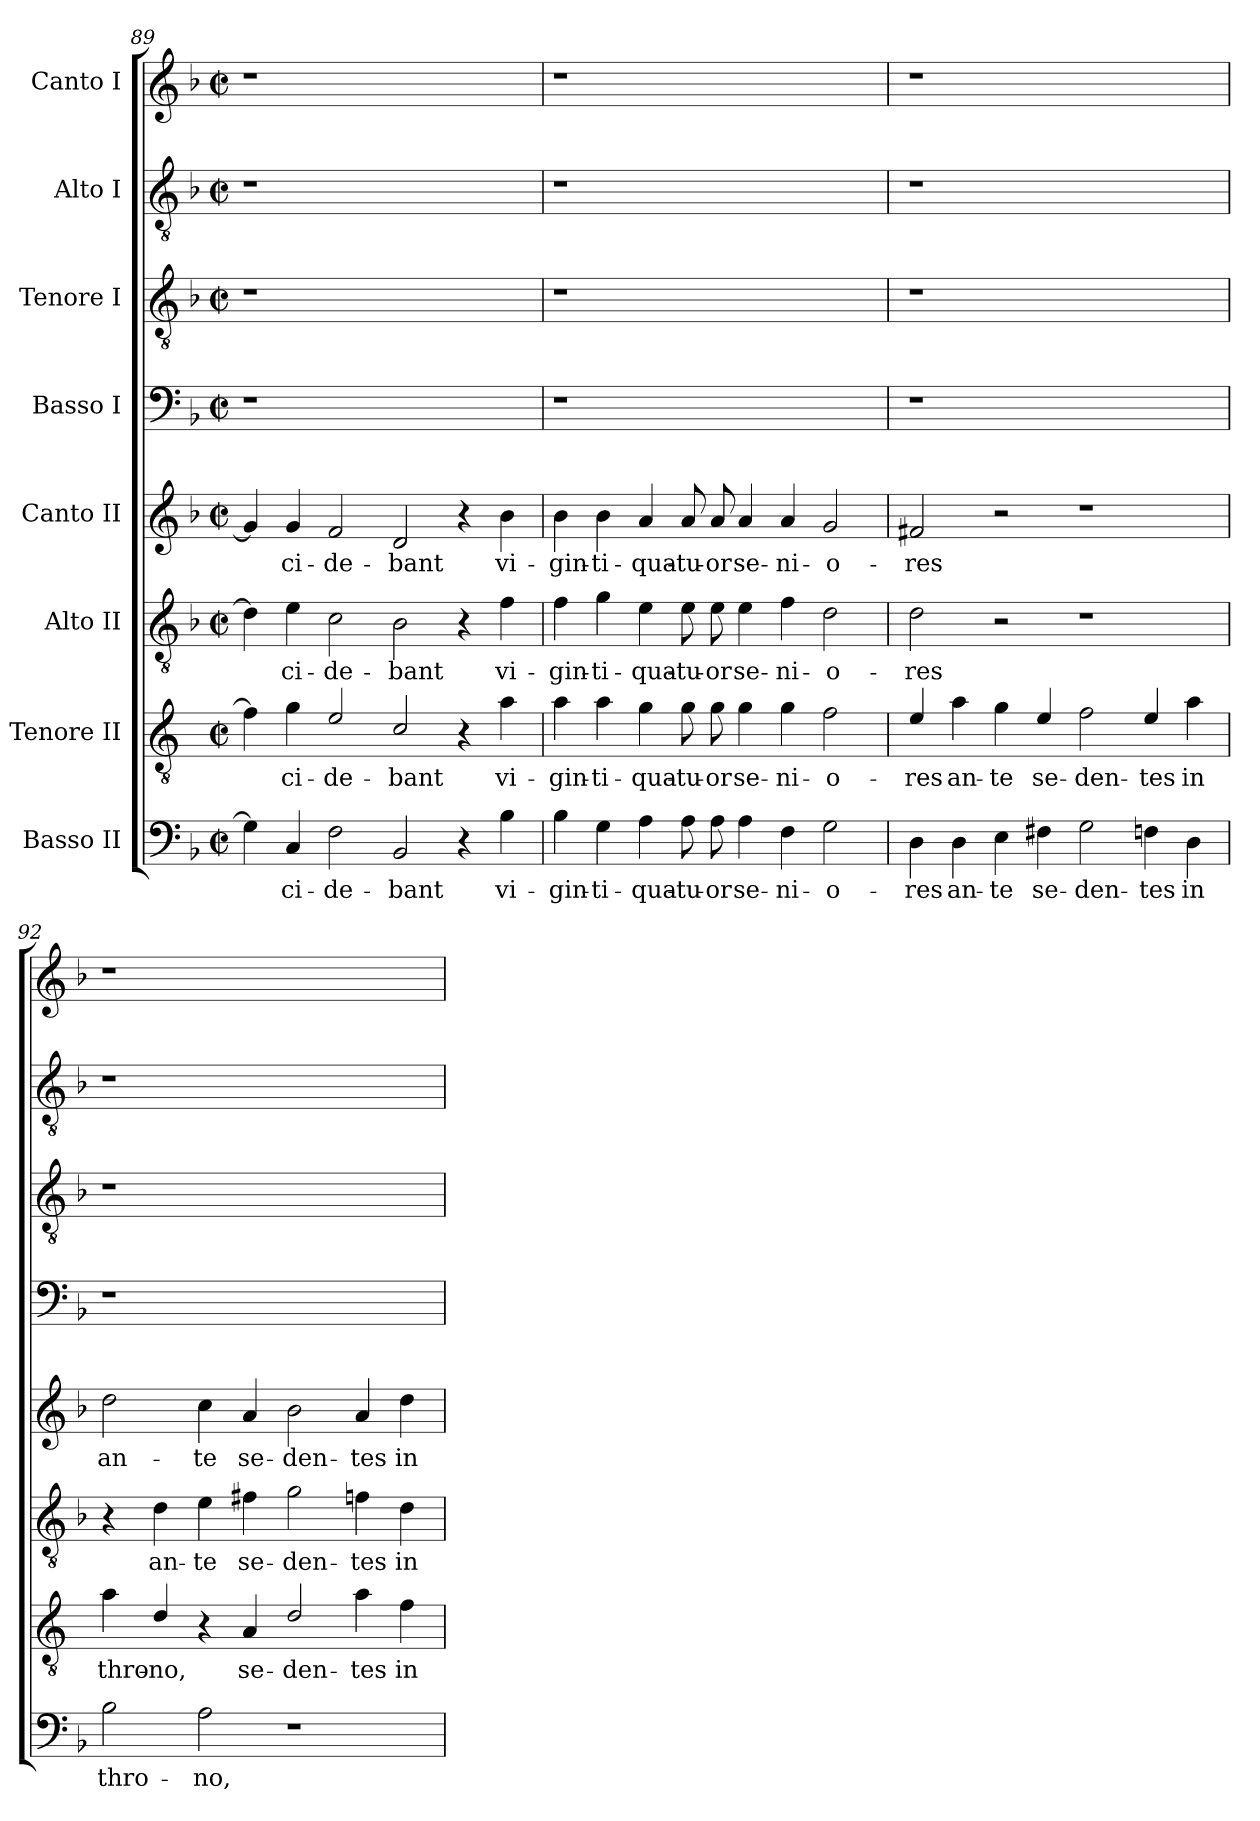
**kern	**text	**kern	**text	**kern	**text	**kern	**text	**kern	**kern	**kern	**kern
*part8	*part8	*part7	*part7	*part6	*part6	*part5	*part5	*part4	*part3	*part2	*part1
*staff8	*staff8	*staff7	*staff7	*staff6	*staff6	*staff5	*staff5	*staff4	*staff3	*staff2	*staff1
*I"Basso II	*	*I"Tenore II	*	*I"Alto II	*	*I"Canto II	*	*I"Basso I	*I"Tenore I	*I"Alto I	*I"Canto I
*clefF4	*	*clefGv2	*	*clefGv2	*	*clefG2	*	*clefF4	*clefGv2	*clefGv2	*clefG2
*	*	*ITrd4c7	*	*	*	*	*	*	*	*	*
*k[b-]	*	*k[b-]	*	*k[b-]	*	*k[b-]	*	*k[b-]	*k[b-]	*k[b-]	*k[b-]
*d:	*	*d:	*	*d:	*	*d:	*	*d:	*d:	*d:	*d:
*M2/2	*	*M2/2	*	*M2/2	*	*M2/2	*	*M2/2	*M2/2	*M2/2	*M2/2
*met(c|)	*	*met(c|)	*	*met(c|)	*	*met(c|)	*	*met(c|)	*met(c|)	*met(c|)	*met(c|)
=89	=89	=89	=89	=89	=89	=89	=89	=89	=89	=89	=89
4G\]	.	4B\]	.	4d\]	.	4g/]	.	1r	1r	1r	1r
!	!LO:LY:b	!	!LO:LY:b	!	!LO:LY:b	!	!LO:LY:b	!	!	!	!
4C/	-ci-	4c\	-ci-	4e\	-ci-	4g/	-ci-	.	.	.	.
!	!LO:LY:b	!	!LO:LY:b	!	!LO:LY:b	!	!LO:LY:b	!	!	!	!
2F\	-de-	2A/	-de-	2c\	-de-	2f/	-de-	.	.	.	.
!	!LO:LY:b	!	!LO:LY:b	!	!LO:LY:b	!	!LO:LY:b	!	!	!	!
2BB-/	-bant	2F/	-bant	2B-\	-bant	2d/	-bant	1ryy	1ryy	1ryy	1ryy
4r	.	4r	.	4r	.	4r	.	.	.	.	.
!	!LO:LY:b	!	!LO:LY:b	!	!LO:LY:b	!	!LO:LY:b	!	!	!	!
4B-\	vi-	4d\	vi-	4f\	vi-	4b-\	vi-	.	.	.	.
!!LO:LB:g=z
=90	=90	=90	=90	=90	=90	=90	=90	=90	=90	=90	=90
!	!LO:LY:b	!	!LO:LY:b	!	!LO:LY:b	!	!LO:LY:b	!	!	!	!
4B-\	-gin-	4d\	-gin-	4f\	-gin-	4b-\	-gin-	1r	1r	1r	1r
!	!LO:LY:b	!	!LO:LY:b	!	!LO:LY:b	!	!LO:LY:b	!	!	!	!
4G\	-ti-	4d\	-ti-	4g\	-ti-	4b-\	-ti-	.	.	.	.
!	!LO:LY:b	!	!LO:LY:b	!	!LO:LY:b	!	!LO:LY:b	!	!	!	!
4A\	-qua-	4c\	-qua-	4e\	-qua-	4a/	-qua-	.	.	.	.
!	!LO:LY:b	!	!LO:LY:b	!	!LO:LY:b	!	!LO:LY:b	!	!	!	!
8A\	-tu-	8c\	-tu-	8e\	-tu-	8a/	-tu-	.	.	.	.
!	!LO:LY:b	!	!LO:LY:b	!	!LO:LY:b	!	!LO:LY:b	!	!	!	!
8A\	-or	8c\	-or	8e\	-or	8a/	-or	.	.	.	.
!	!LO:LY:b	!	!LO:LY:b	!	!LO:LY:b	!	!LO:LY:b	!	!	!	!
4A\	se-	4c\	se-	4e\	se-	4a/	se-	1ryy	1ryy	1ryy	1ryy
!	!LO:LY:b	!	!LO:LY:b	!	!LO:LY:b	!	!LO:LY:b	!	!	!	!
4F\	-ni-	4c\	-ni-	4f\	-ni-	4a/	-ni-	.	.	.	.
!	!LO:LY:b	!	!LO:LY:b	!	!LO:LY:b	!	!LO:LY:b	!	!	!	!
2G\	-o-	2B-\	-o-	2d\	-o-	2g/	-o-	.	.	.	.
=91	=91	=91	=91	=91	=91	=91	=91	=91	=91	=91	=91
!	!LO:LY:b	!	!LO:LY:b	!	!LO:LY:b	!	!LO:LY:b	!	!	!	!
4D\	-res	4A/	-res	2d\	-res	2f#X/	-res	1r	1r	1r	1r
!	!LO:LY:b	!	!LO:LY:b	!	!	!	!	!	!	!	!
4D\	an-	4d\	an-	.	.	.	.	.	.	.	.
!	!LO:LY:b	!	!LO:LY:b	!	!	!	!	!	!	!	!
4E\	-te	4c\	-te	2r	.	2r	.	.	.	.	.
!	!LO:LY:b	!	!LO:LY:b	!	!	!	!	!	!	!	!
4F#X\	se-	4A/	se-	.	.	.	.	.	.	.	.
!	!LO:LY:b	!	!LO:LY:b	!	!	!	!	!	!	!	!
2G\	-den-	2B-\	-den-	1r	.	1r	.	1ryy	1ryy	1ryy	1ryy
!	!LO:LY:b	!	!LO:LY:b	!	!	!	!	!	!	!	!
4Fn\	-tes	4A/	-tes	.	.	.	.	.	.	.	.
!	!LO:LY:b	!	!LO:LY:b	!	!	!	!	!	!	!	!
4D\	in	4d\	in	.	.	.	.	.	.	.	.
=92	=92	=92	=92	=92	=92	=92	=92	=92	=92	=92	=92
!	!LO:LY:b	!	!LO:LY:b	!	!	!	!LO:LY:b	!	!	!	!
2B-\	thro-	4d\	thro-	4r	.	2dd\	an-	1r	1r	1r	1r
!	!	!	!LO:LY:b	!	!LO:LY:b	!	!	!	!	!	!
.	.	4G/	-no,	4d\	an-	.	.	.	.	.	.
!	!LO:LY:b	!	!	!	!LO:LY:b	!	!LO:LY:b	!	!	!	!
2A\	-no,	4r	.	4e\	-te	4cc\	-te	.	.	.	.
!	!	!	!LO:LY:b	!	!LO:LY:b	!	!LO:LY:b	!	!	!	!
.	.	4D/	se-	4f#X\	se-	4a/	se-	.	.	.	.
!	!	!	!LO:LY:b	!	!LO:LY:b	!	!LO:LY:b	!	!	!	!
1r	.	2G/	-den-	2g\	-den-	2b-\	-den-	1ryy	1ryy	1ryy	1ryy
!	!	!	!LO:LY:b	!	!LO:LY:b	!	!LO:LY:b	!	!	!	!
.	.	4d\	-tes	4fn\	-tes	4a/	-tes	.	.	.	.
!	!	!	!LO:LY:b	!	!LO:LY:b	!	!LO:LY:b	!	!	!	!
.	.	4B-\	in	4d\	in	4dd\	in	.	.	.	.
=	=	=	=	=	=	=	=	=	=	=	=
*-	*-	*-	*-	*-	*-	*-	*-	*-	*-	*-	*-
